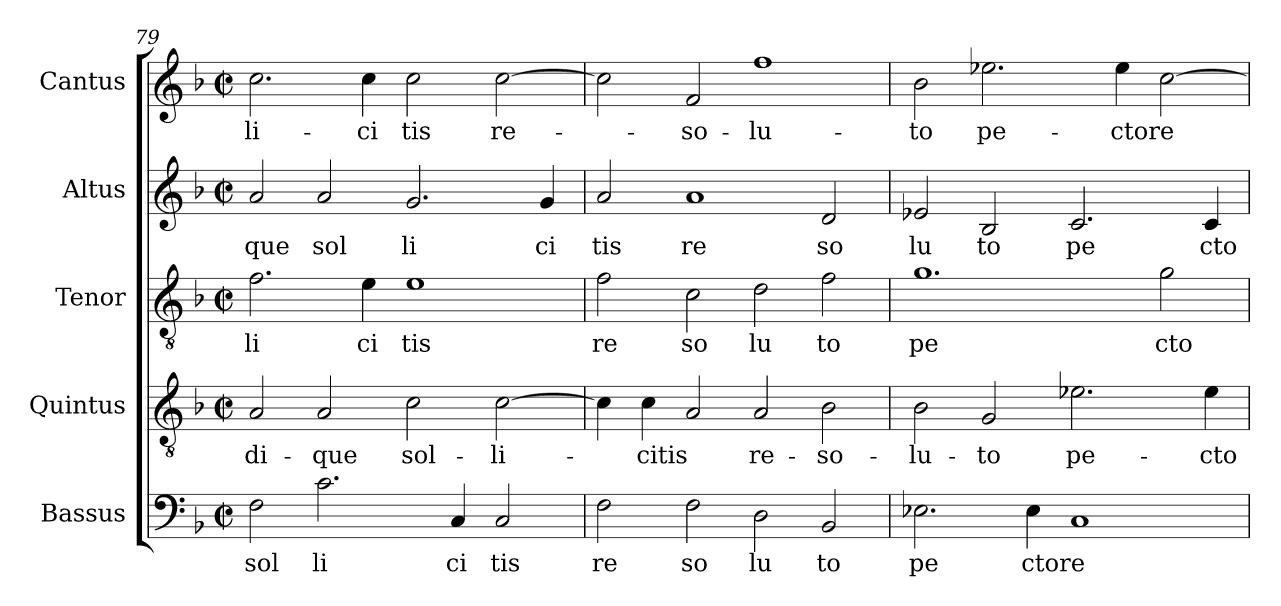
**kern	**text	**kern	**text	**kern	**text	**kern	**text	**kern	**text
*part5	*part5	*part4	*part4	*part3	*part3	*part2	*part2	*part1	*part1
*staff5	*staff5	*staff4	*staff4	*staff3	*staff3	*staff2	*staff2	*staff1	*staff1
*I"Bassus	*	*I"Quintus	*	*I"Tenor	*	*I"Altus	*	*I"Cantus	*
*clefF4	*	*clefGv2	*	*clefGv2	*	*clefG2	*	*clefG2	*
*k[b-]	*	*k[b-]	*	*k[b-]	*	*k[b-]	*	*k[b-]	*
*F:	*	*F:	*	*F:	*	*F:	*	*F:	*
*M2/2	*	*M2/2	*	*M2/2	*	*M2/2	*	*M2/2	*
*met(c|)	*	*met(c|)	*	*met(c|)	*	*met(c|)	*	*met(c|)	*
=79	=79	=79	=79	=79	=79	=79	=79	=79	=79
!	!LO:LY:b:cj	!	!LO:LY:b:cj	!	!LO:LY:b:cj	!	!LO:LY:b:cj	!	!LO:LY:b:cj
2F\	sol	2A/	-di-	2.f\	li	2a/	que	2.cc\	-li-
!	!LO:LY:b:cj	!	!LO:LY:b:cj	!	!	!	!LO:LY:b:cj	!	!
2.c\	li	2A/	-que	.	.	2a/	sol	.	.
!	!	!	!	!	!LO:LY:b:cj	!	!	!	!LO:LY:b:cj
.	.	.	.	4e\	ci	.	.	4cc\	-ci
!	!	!	!LO:LY:b:cj	!	!LO:LY:b:cj	!	!LO:LY:b:cj	!	!LO:LY:b:cj
.	.	2c\	sol-	1e	tis	2.g/	li	2cc\	tis
!	!LO:LY:b:cj	!	!	!	!	!	!	!	!
4C/	ci	.	.	.	.	.	.	.	.
!	!LO:LY:b:cj	!	!LO:LY:b:cj	!	!	!	!	!	!LO:LY:b:cj
2C/	tis	[>2c\	-li-	.	.	.	.	[>2cc\	re-
!	!	!	!	!	!	!	!LO:LY:b:cj	!	!
.	.	.	.	.	.	4g/	ci	.	.
=80	=80	=80	=80	=80	=80	=80	=80	=80	=80
!	!LO:LY:b:cj	!	!	!	!LO:LY:b:cj	!	!LO:LY:b:cj	!	!
2F\	re	4c\]	.	2f\	re	2a/	tis	2cc\]	.
!	!	!	!LO:LY:b	!	!	!	!	!	!
.	.	4c\	-citis	.	.	.	.	.	.
!	!LO:LY:b:cj	!	!	!	!LO:LY:b:cj	!	!LO:LY:b:cj	!	!LO:LY:b:cj
2F\	so	2A/	.	2c\	so	1a	re	2f/	-so-
!	!LO:LY:b:cj	!	!LO:LY:b:cj	!	!LO:LY:b:cj	!	!	!	!LO:LY:b:cj
2D\	lu	2A/	re-	2d\	lu	.	.	1ff	-lu-
!	!LO:LY:b:cj	!	!LO:LY:b:cj	!	!LO:LY:b:cj	!	!LO:LY:b:cj	!	!
2BB-/	to	2B-\	-so-	2f\	to	2d/	so	.	.
=81	=81	=81	=81	=81	=81	=81	=81	=81	=81
!	!LO:LY:b:cj	!	!LO:LY:b:cj	!	!LO:LY:b:cj	!	!LO:LY:b:cj	!	!LO:LY:b:cj
2.E-X\	pe	2B-\	-lu-	1.g	pe	2e-X/	lu	2b-\	-to
!	!	!	!LO:LY:b:cj	!	!	!	!LO:LY:b:cj	!	!LO:LY:b:cj
.	.	2G/	-to	.	.	2B-/	to	2.ee-\	pe-
!	!LO:LY:b:cj	!	!	!	!	!	!	!	!
4E-\	ctore	.	.	.	.	.	.	.	.
!	!	!	!LO:LY:b:cj	!	!	!	!LO:LY:b:cj	!	!
1C	.	2.e-X\	pe-	.	.	2.c/	pe	.	.
!	!	!	!	!	!	!	!	!	!LO:LY:b:cj
.	.	.	.	.	.	.	.	4ee-\	-ctore
!	!	!	!	!	!LO:LY:b:cj	!	!	!	!
.	.	.	.	2g\	cto	.	.	[>2cc\	.
!	!	!	!LO:LY:b:cj	!	!	!	!LO:LY:b:cj	!	!
.	.	4e-\	-cto-	.	.	4c/	cto	.	.
=	=	=	=	=	=	=	=	=	=
*-	*-	*-	*-	*-	*-	*-	*-	*-	*-
